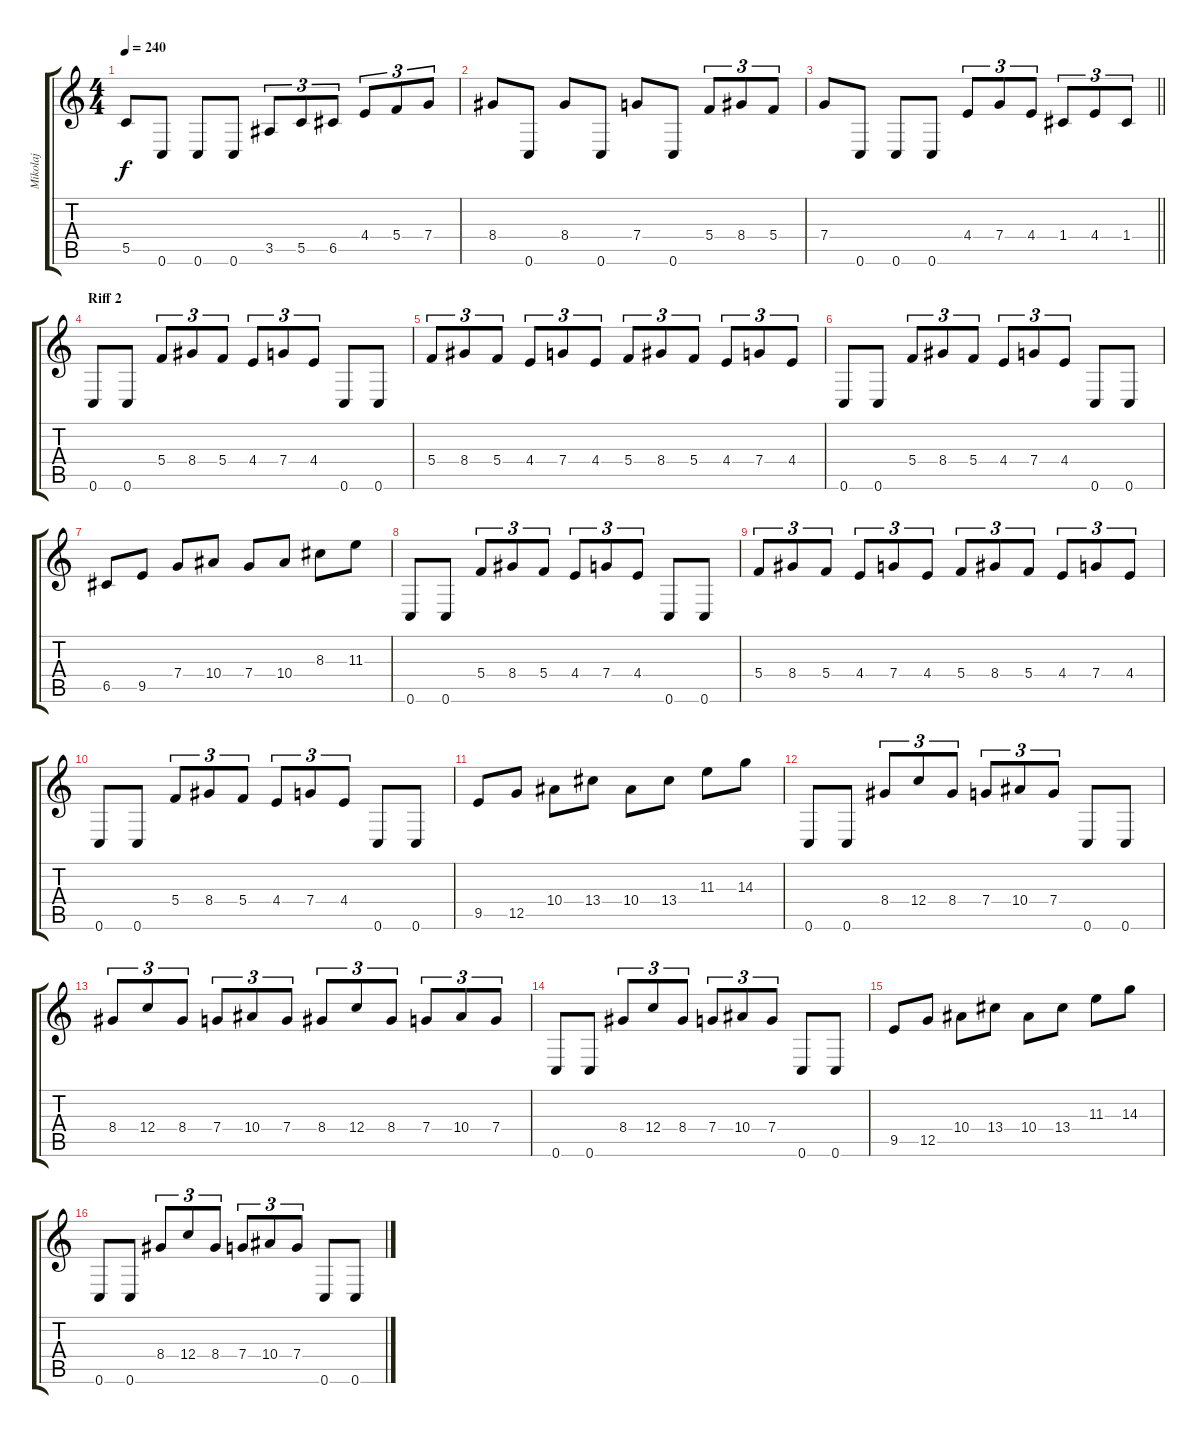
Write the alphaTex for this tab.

\track ("Mikolaj" "Mikolaj") {instrument distortionguitar}
\staff {score tabs}
\tuning (D4 A3 F3 C3 G2 C2) {hide}
\ts (4 4)
\tempo 240
\clef g2
\ks c
5.5.8{dy f} 0.6.8 0.6.8 0.6.8 3.5.8{tu (3 2)} 5.5.8{tu (3 2)} 6.5.8{tu (3 2)} 4.4.8{tu (3 2)} 5.4.8{tu (3 2)} 7.4.8{tu (3 2)} |
8.4.8 0.6.8 8.4.8 0.6.8 7.4.8 0.6.8 5.4.8{tu (3 2)} 8.4.8{tu (3 2)} 5.4.8{tu (3 2)} |
\barLineRight lightlight
7.4.8 0.6.8 0.6.8 0.6.8 4.4.8{tu (3 2)} 7.4.8{tu (3 2)} 4.4.8{tu (3 2)} 1.4.8{tu (3 2)} 4.4.8{tu (3 2)} 1.4.8{tu (3 2)} |
\section ("" "Riff 2")
0.6.8 0.6.8 5.4.8{tu (3 2)} 8.4.8{tu (3 2)} 5.4.8{tu (3 2)} 4.4.8{tu (3 2)} 7.4.8{tu (3 2)} 4.4.8{tu (3 2)} 0.6.8 0.6.8 |
5.4.8{tu (3 2)} 8.4.8{tu (3 2)} 5.4.8{tu (3 2)} 4.4.8{tu (3 2)} 7.4.8{tu (3 2)} 4.4.8{tu (3 2)} 5.4.8{tu (3 2)} 8.4.8{tu (3 2)} 5.4.8{tu (3 2)} 4.4.8{tu (3 2)} 7.4.8{tu (3 2)} 4.4.8{tu (3 2)} |
0.6.8 0.6.8 5.4.8{tu (3 2)} 8.4.8{tu (3 2)} 5.4.8{tu (3 2)} 4.4.8{tu (3 2)} 7.4.8{tu (3 2)} 4.4.8{tu (3 2)} 0.6.8 0.6.8 |
6.5.8 9.5.8 7.4.8 10.4.8 7.4.8 10.4.8 8.3.8 11.3.8 |
0.6.8 0.6.8 5.4.8{tu (3 2)} 8.4.8{tu (3 2)} 5.4.8{tu (3 2)} 4.4.8{tu (3 2)} 7.4.8{tu (3 2)} 4.4.8{tu (3 2)} 0.6.8 0.6.8 |
5.4.8{tu (3 2)} 8.4.8{tu (3 2)} 5.4.8{tu (3 2)} 4.4.8{tu (3 2)} 7.4.8{tu (3 2)} 4.4.8{tu (3 2)} 5.4.8{tu (3 2)} 8.4.8{tu (3 2)} 5.4.8{tu (3 2)} 4.4.8{tu (3 2)} 7.4.8{tu (3 2)} 4.4.8{tu (3 2)} |
0.6.8 0.6.8 5.4.8{tu (3 2)} 8.4.8{tu (3 2)} 5.4.8{tu (3 2)} 4.4.8{tu (3 2)} 7.4.8{tu (3 2)} 4.4.8{tu (3 2)} 0.6.8 0.6.8 |
9.5.8 12.5.8 10.4.8 13.4.8 10.4.8 13.4.8 11.3.8 14.3.8 |
0.6.8 0.6.8 8.4.8{tu (3 2)} 12.4.8{tu (3 2)} 8.4.8{tu (3 2)} 7.4.8{tu (3 2)} 10.4.8{tu (3 2)} 7.4.8{tu (3 2)} 0.6.8 0.6.8 |
8.4.8{tu (3 2)} 12.4.8{tu (3 2)} 8.4.8{tu (3 2)} 7.4.8{tu (3 2)} 10.4.8{tu (3 2)} 7.4.8{tu (3 2)} 8.4.8{tu (3 2)} 12.4.8{tu (3 2)} 8.4.8{tu (3 2)} 7.4.8{tu (3 2)} 10.4.8{tu (3 2)} 7.4.8{tu (3 2)} |
0.6.8 0.6.8 8.4.8{tu (3 2)} 12.4.8{tu (3 2)} 8.4.8{tu (3 2)} 7.4.8{tu (3 2)} 10.4.8{tu (3 2)} 7.4.8{tu (3 2)} 0.6.8 0.6.8 |
9.5.8 12.5.8 10.4.8 13.4.8 10.4.8 13.4.8 11.3.8 14.3.8 |
0.6.8 0.6.8 8.4.8{tu (3 2)} 12.4.8{tu (3 2)} 8.4.8{tu (3 2)} 7.4.8{tu (3 2)} 10.4.8{tu (3 2)} 7.4.8{tu (3 2)} 0.6.8 0.6.8
